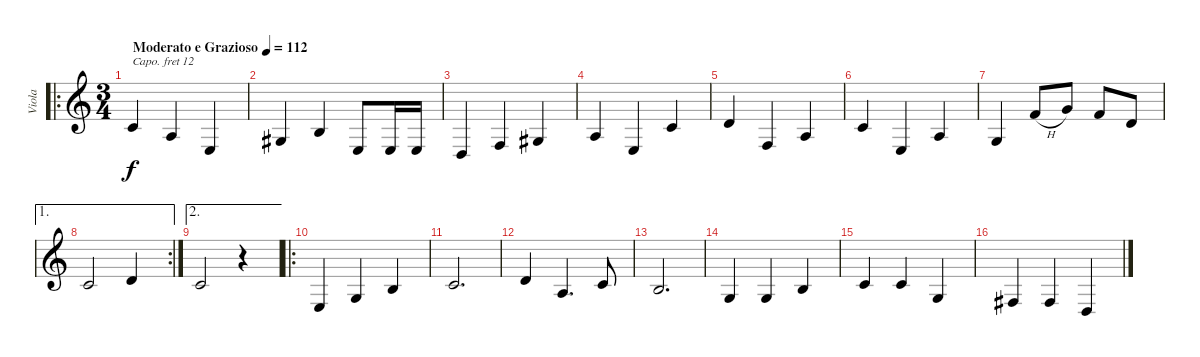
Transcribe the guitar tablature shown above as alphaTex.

\track ("Viola" "Viola") {instrument viola}
\staff {score}
\capo 12
\tuning (E4 B3 G3 D3 A2 C2) {hide}
\ro
\ts (3 4)
\tempo (112 "Moderato e Grazioso")
\clef g2
\ks c
3.5.4{dy f instrument viola} 0.5.4 4.6.4 |
8.6.4 2.5.4 4.6.8 4.6.16 4.6.16 |
2.6.4 5.6.4 8.6.4 |
0.5.4 4.6.4 3.5.4 |
0.4.4 5.6.4 0.5.4 |
3.5.4 4.6.4 0.5.4 |
7.6.4 3.4{h}.8 5.4.8 3.4.8 0.4.8 |
\ae 1
\rc 2
3.5.2 5.5.4 |
\ae 2
3.5.2 r.4 |
\ro
4.6.4 7.6.4 2.5.4 |
3.5.2{d} |
0.4.4 0.5.4{d} 3.5.8 |
2.5.2{d} |
7.6.4 7.6.4 2.5.4 |
3.5.4 3.5.4 7.6.4 |
6.6.4 6.6.4 2.6.4
